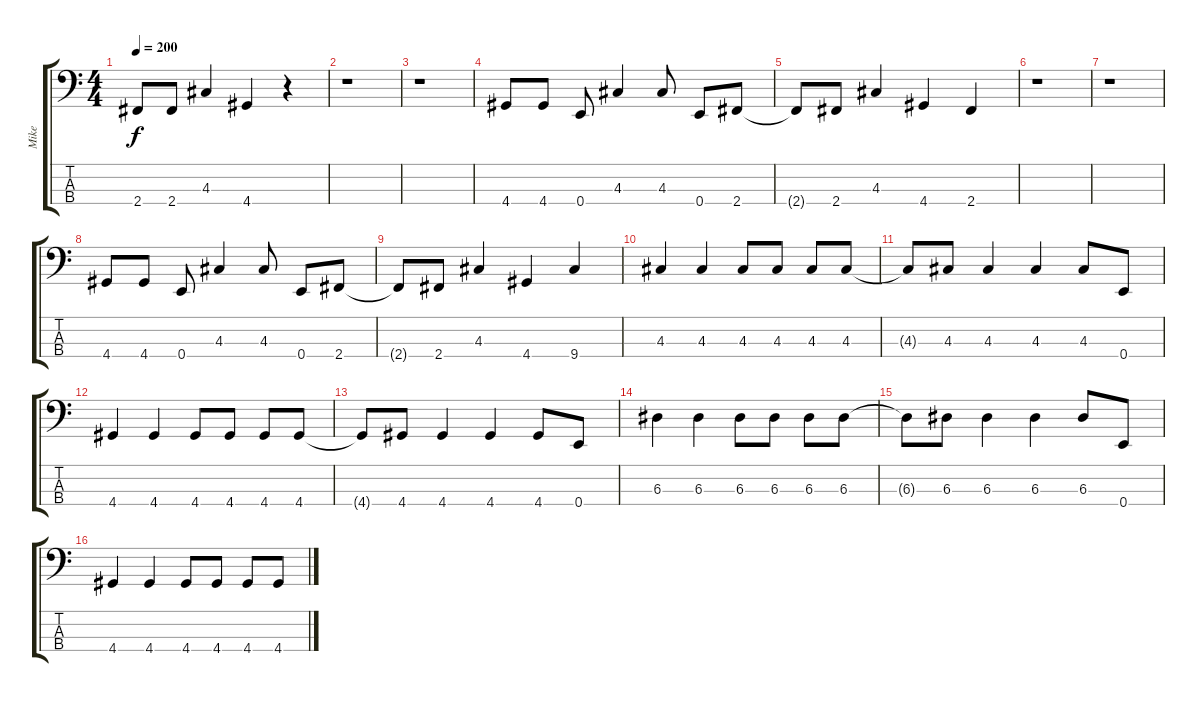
\track ("Mike" "Mike") {instrument electricbasspick}
\staff {score tabs}
\tuning (G2 D2 A1 E1) {hide}
\ts (4 4)
\tempo 200
\clef f4
\ks c
2.4{t}.8{dy f} 2.4.8 4.3.4 4.4.4 r.4 |
r.1 |
r.1 |
4.4.8 4.4.8 0.4.8 4.3.4 4.3.8 0.4.8 2.4.8 |
2.4{t}.8 2.4.8 4.3.4 4.4.4 2.4.4 |
r.1 |
r.1 |
4.4.8 4.4.8 0.4.8 4.3.4 4.3.8 0.4.8 2.4.8 |
2.4{t}.8 2.4.8 4.3.4 4.4.4 9.4.4 |
4.3.4 4.3.4 4.3.8 4.3.8 4.3.8 4.3.8 |
4.3{t}.8 4.3.8 4.3.4 4.3.4 4.3.8 0.4.8 |
4.4.4 4.4.4 4.4.8 4.4.8 4.4.8 4.4.8 |
4.4{t}.8 4.4.8 4.4.4 4.4.4 4.4.8 0.4.8 |
6.3.4 6.3.4 6.3.8 6.3.8 6.3.8 6.3.8 |
6.3{t}.8 6.3.8 6.3.4 6.3.4 6.3.8 0.4.8 |
4.4.4 4.4.4 4.4.8 4.4.8 4.4.8 4.4.8
